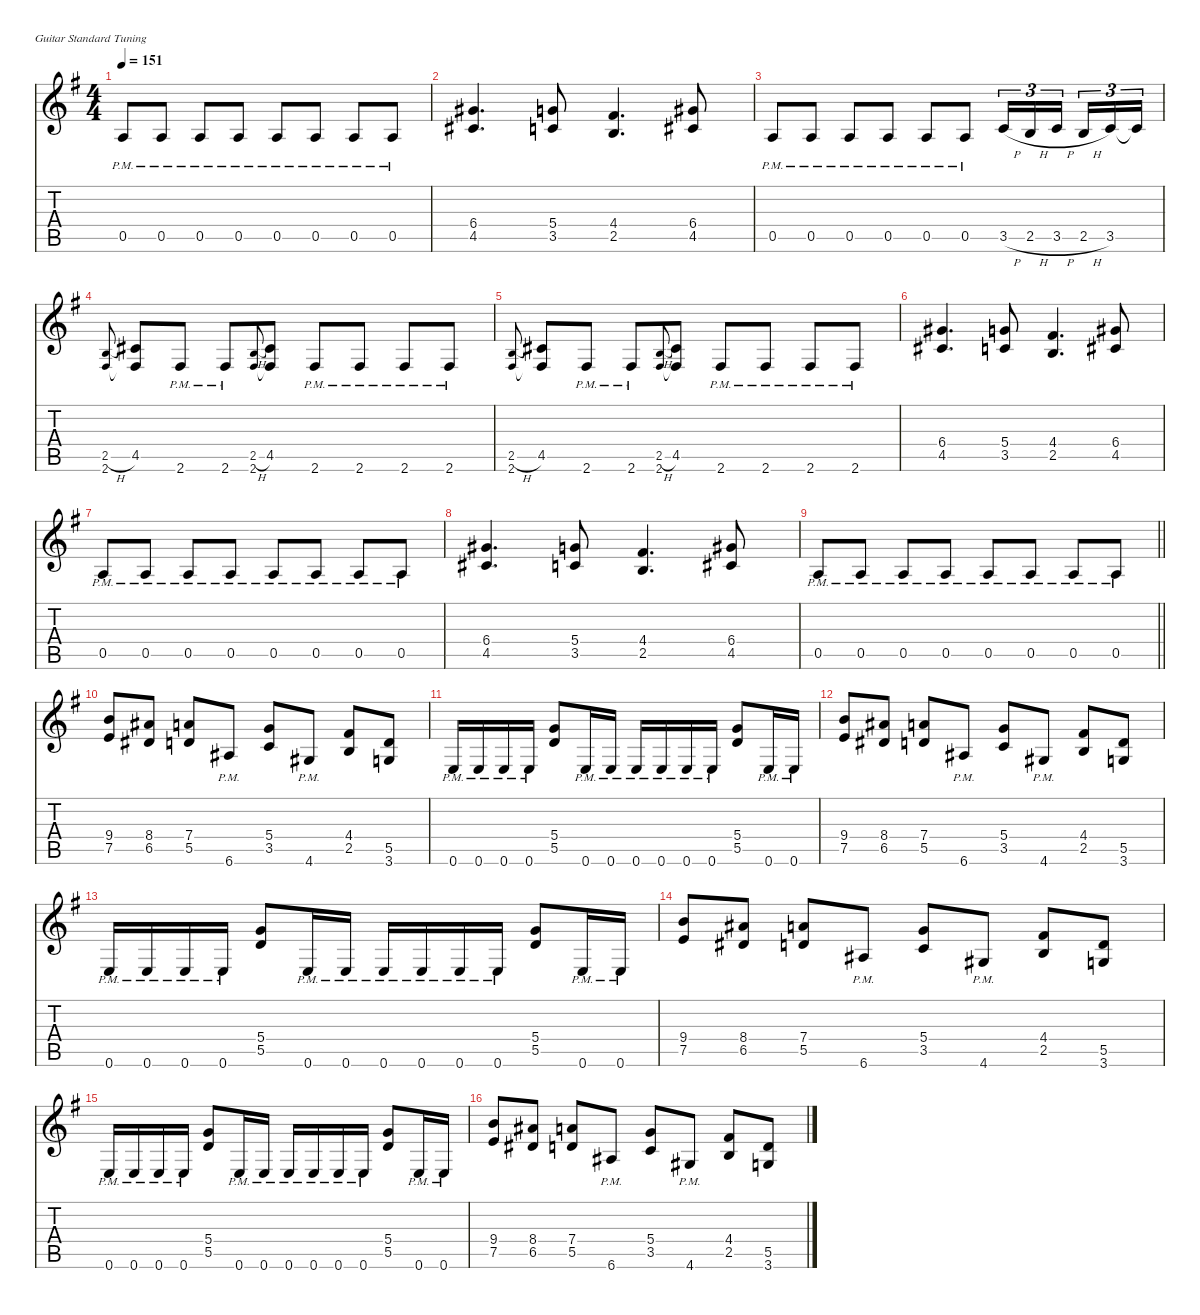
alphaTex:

\defaultSystemsLayout 4
\hideDynamics
\bracketExtendMode nobrackets
\singleTrackTrackNamePolicy hidden
\multiTrackTrackNamePolicy hidden
\otherSystemsTrackNameOrientation horizontal
\track ("Guitar 1" "dist.guit.") {defaultSystemsLayout 4 mute instrument distortionguitar}
\staff {score tabs}
\tuning (E4 B3 G3 D3 A2 E2)
\ts (4 4)
\tempo 151
\clef g2
\ks eminor
0.5{pm acc forcenatural}.8{dy f beam Up} 0.5{pm acc forcenatural}.8{beam Up} 0.5{pm acc forcenatural}.8{beam Up} 0.5{pm acc forcenatural}.8{beam Up} 0.5{pm acc forcenatural}.8{beam Up} 0.5{pm acc forcenatural}.8{beam Up} 0.5{pm acc forcenatural}.8{beam Up} 0.5{pm acc forcenatural}.8{beam Up} |
(6.4{acc #} 4.5{acc #}).4{d beam Up} (5.4{acc forcenatural} 3.5{acc forcenatural}).8{beam Up} (4.4{acc #} 2.5{acc forcenatural}).4{d beam Up} (6.4{acc #} 4.5{acc #}).8{beam Up} |
0.5{pm acc forcenatural}.8{beam Up} 0.5{pm acc forcenatural}.8{beam Up} 0.5{pm acc forcenatural}.8{beam Up} 0.5{pm acc forcenatural}.8{beam Up} 0.5{pm acc forcenatural}.8{beam Up} 0.5{pm acc forcenatural}.8{beam Up} 3.5{h acc forcenatural}.16{tu (3 2) beam Up} 2.5{h acc forcenatural}.16{tu (3 2) beam Up} 3.5{h acc forcenatural}.16{tu (3 2) beam Up} 2.5{h acc forcenatural}.16{tu (3 2) beam Up} 3.5{acc forcenatural}.16{tu (3 2) beam Up} 3.5{t acc forcenatural}.16{tu (3 2) beam Up} |
(2.5{h acc forcenatural} 2.6{acc #}).8{gr onbeat beam Up} (4.5{acc #} 2.6{t acc #}).8{beam Up} 2.6{pm acc #}.8{beam Up} 2.6{pm acc #}.8{beam Up} (2.5{h acc forcenatural} 2.6{acc #}).8{gr onbeat beam Up} (4.5{acc #} 2.6{t acc #}).8{beam Up} 2.6{pm acc #}.8{beam Up} 2.6{pm acc #}.8{beam Up} 2.6{pm acc #}.8{beam Up} 2.6{pm acc #}.8{beam Up} |
(2.5{h acc forcenatural} 2.6{acc #}).8{gr onbeat beam Up} (4.5{acc #} 2.6{t acc #}).8{beam Up} 2.6{pm acc #}.8{beam Up} 2.6{pm acc #}.8{beam Up} (2.5{h acc forcenatural} 2.6{acc #}).8{gr onbeat beam Up} (4.5{acc #} 2.6{t acc #}).8{beam Up} 2.6{pm acc #}.8{beam Up} 2.6{pm acc #}.8{beam Up} 2.6{pm acc #}.8{beam Up} 2.6{pm acc #}.8{beam Up} |
(6.4{acc #} 4.5{acc #}).4{d beam Up} (5.4{acc forcenatural} 3.5{acc forcenatural}).8{beam Up} (4.4{acc #} 2.5{acc forcenatural}).4{d beam Up} (6.4{acc #} 4.5{acc #}).8{beam Up} |
0.5{pm acc forcenatural}.8{beam Up} 0.5{pm acc forcenatural}.8{beam Up} 0.5{pm acc forcenatural}.8{beam Up} 0.5{pm acc forcenatural}.8{beam Up} 0.5{pm acc forcenatural}.8{beam Up} 0.5{pm acc forcenatural}.8{beam Up} 0.5{pm acc forcenatural}.8{beam Up} 0.5{pm acc forcenatural}.8{beam Up} |
(6.4{acc #} 4.5{acc #}).4{d beam Up} (5.4{acc forcenatural} 3.5{acc forcenatural}).8{beam Up} (4.4{acc #} 2.5{acc forcenatural}).4{d beam Up} (6.4{acc #} 4.5{acc #}).8{beam Up} |
\barLineRight lightlight
0.5{pm acc forcenatural}.8{beam Up} 0.5{pm acc forcenatural}.8{beam Up} 0.5{pm acc forcenatural}.8{beam Up} 0.5{pm acc forcenatural}.8{beam Up} 0.5{pm acc forcenatural}.8{beam Up} 0.5{pm acc forcenatural}.8{beam Up} 0.5{pm acc forcenatural}.8{beam Up} 0.5{pm acc forcenatural}.8{beam Up} |
(9.4{acc forcenatural} 7.5{acc forcenatural}).8{beam Up} (8.4{acc #} 6.5{acc #}).8{beam Up} (7.4{acc forcenatural} 5.5{acc forcenatural}).8{beam Up} 6.6{pm acc #}.8{beam Up} (5.4{acc forcenatural} 3.5{acc forcenatural}).8{beam Up} 4.6{pm acc #}.8{beam Up} (4.4{acc #} 2.5{acc forcenatural}).8{beam Up} (5.5{acc forcenatural} 3.6{acc forcenatural}).8{beam Up} |
0.6{pm acc forcenatural}.16{beam Up} 0.6{pm acc forcenatural}.16{beam Up} 0.6{pm acc forcenatural}.16{beam Up} 0.6{pm acc forcenatural}.16{beam Up} (5.4{acc forcenatural} 5.5{acc forcenatural}).8{beam Up} 0.6{pm acc forcenatural}.16{beam Up} 0.6{pm acc forcenatural}.16{beam Up} 0.6{pm acc forcenatural}.16{beam Up} 0.6{pm acc forcenatural}.16{beam Up} 0.6{pm acc forcenatural}.16{beam Up} 0.6{pm acc forcenatural}.16{beam Up} (5.4{acc forcenatural} 5.5{acc forcenatural}).8{beam Up} 0.6{pm acc forcenatural}.16{beam Up} 0.6{pm acc forcenatural}.16{beam Up} |
(9.4{acc forcenatural} 7.5{acc forcenatural}).8{beam Up} (8.4{acc #} 6.5{acc #}).8{beam Up} (7.4{acc forcenatural} 5.5{acc forcenatural}).8{beam Up} 6.6{pm acc #}.8{beam Up} (5.4{acc forcenatural} 3.5{acc forcenatural}).8{beam Up} 4.6{pm acc #}.8{beam Up} (4.4{acc #} 2.5{acc forcenatural}).8{beam Up} (5.5{acc forcenatural} 3.6{acc forcenatural}).8{beam Up} |
0.6{pm acc forcenatural}.16{beam Up} 0.6{pm acc forcenatural}.16{beam Up} 0.6{pm acc forcenatural}.16{beam Up} 0.6{pm acc forcenatural}.16{beam Up} (5.4{acc forcenatural} 5.5{acc forcenatural}).8{beam Up} 0.6{pm acc forcenatural}.16{beam Up} 0.6{pm acc forcenatural}.16{beam Up} 0.6{pm acc forcenatural}.16{beam Up} 0.6{pm acc forcenatural}.16{beam Up} 0.6{pm acc forcenatural}.16{beam Up} 0.6{pm acc forcenatural}.16{beam Up} (5.4{acc forcenatural} 5.5{acc forcenatural}).8{beam Up} 0.6{pm acc forcenatural}.16{beam Up} 0.6{pm acc forcenatural}.16{beam Up} |
(9.4{acc forcenatural} 7.5{acc forcenatural}).8{beam Up} (8.4{acc #} 6.5{acc #}).8{beam Up} (7.4{acc forcenatural} 5.5{acc forcenatural}).8{beam Up} 6.6{pm acc #}.8{beam Up} (5.4{acc forcenatural} 3.5{acc forcenatural}).8{beam Up} 4.6{pm acc #}.8{beam Up} (4.4{acc #} 2.5{acc forcenatural}).8{beam Up} (5.5{acc forcenatural} 3.6{acc forcenatural}).8{beam Up} |
0.6{pm acc forcenatural}.16{beam Up} 0.6{pm acc forcenatural}.16{beam Up} 0.6{pm acc forcenatural}.16{beam Up} 0.6{pm acc forcenatural}.16{beam Up} (5.4{acc forcenatural} 5.5{acc forcenatural}).8{beam Up} 0.6{pm acc forcenatural}.16{beam Up} 0.6{pm acc forcenatural}.16{beam Up} 0.6{pm acc forcenatural}.16{beam Up} 0.6{pm acc forcenatural}.16{beam Up} 0.6{pm acc forcenatural}.16{beam Up} 0.6{pm acc forcenatural}.16{beam Up} (5.4{acc forcenatural} 5.5{acc forcenatural}).8{beam Up} 0.6{pm acc forcenatural}.16{beam Up} 0.6{pm acc forcenatural}.16{beam Up} |
(9.4{acc forcenatural} 7.5{acc forcenatural}).8{beam Up} (8.4{acc #} 6.5{acc #}).8{beam Up} (7.4{acc forcenatural} 5.5{acc forcenatural}).8{beam Up} 6.6{pm acc #}.8{beam Up} (5.4{acc forcenatural} 3.5{acc forcenatural}).8{beam Up} 4.6{pm acc #}.8{beam Up} (4.4{acc #} 2.5{acc forcenatural}).8{beam Up} (5.5{acc forcenatural} 3.6{acc forcenatural}).8{beam Up}
